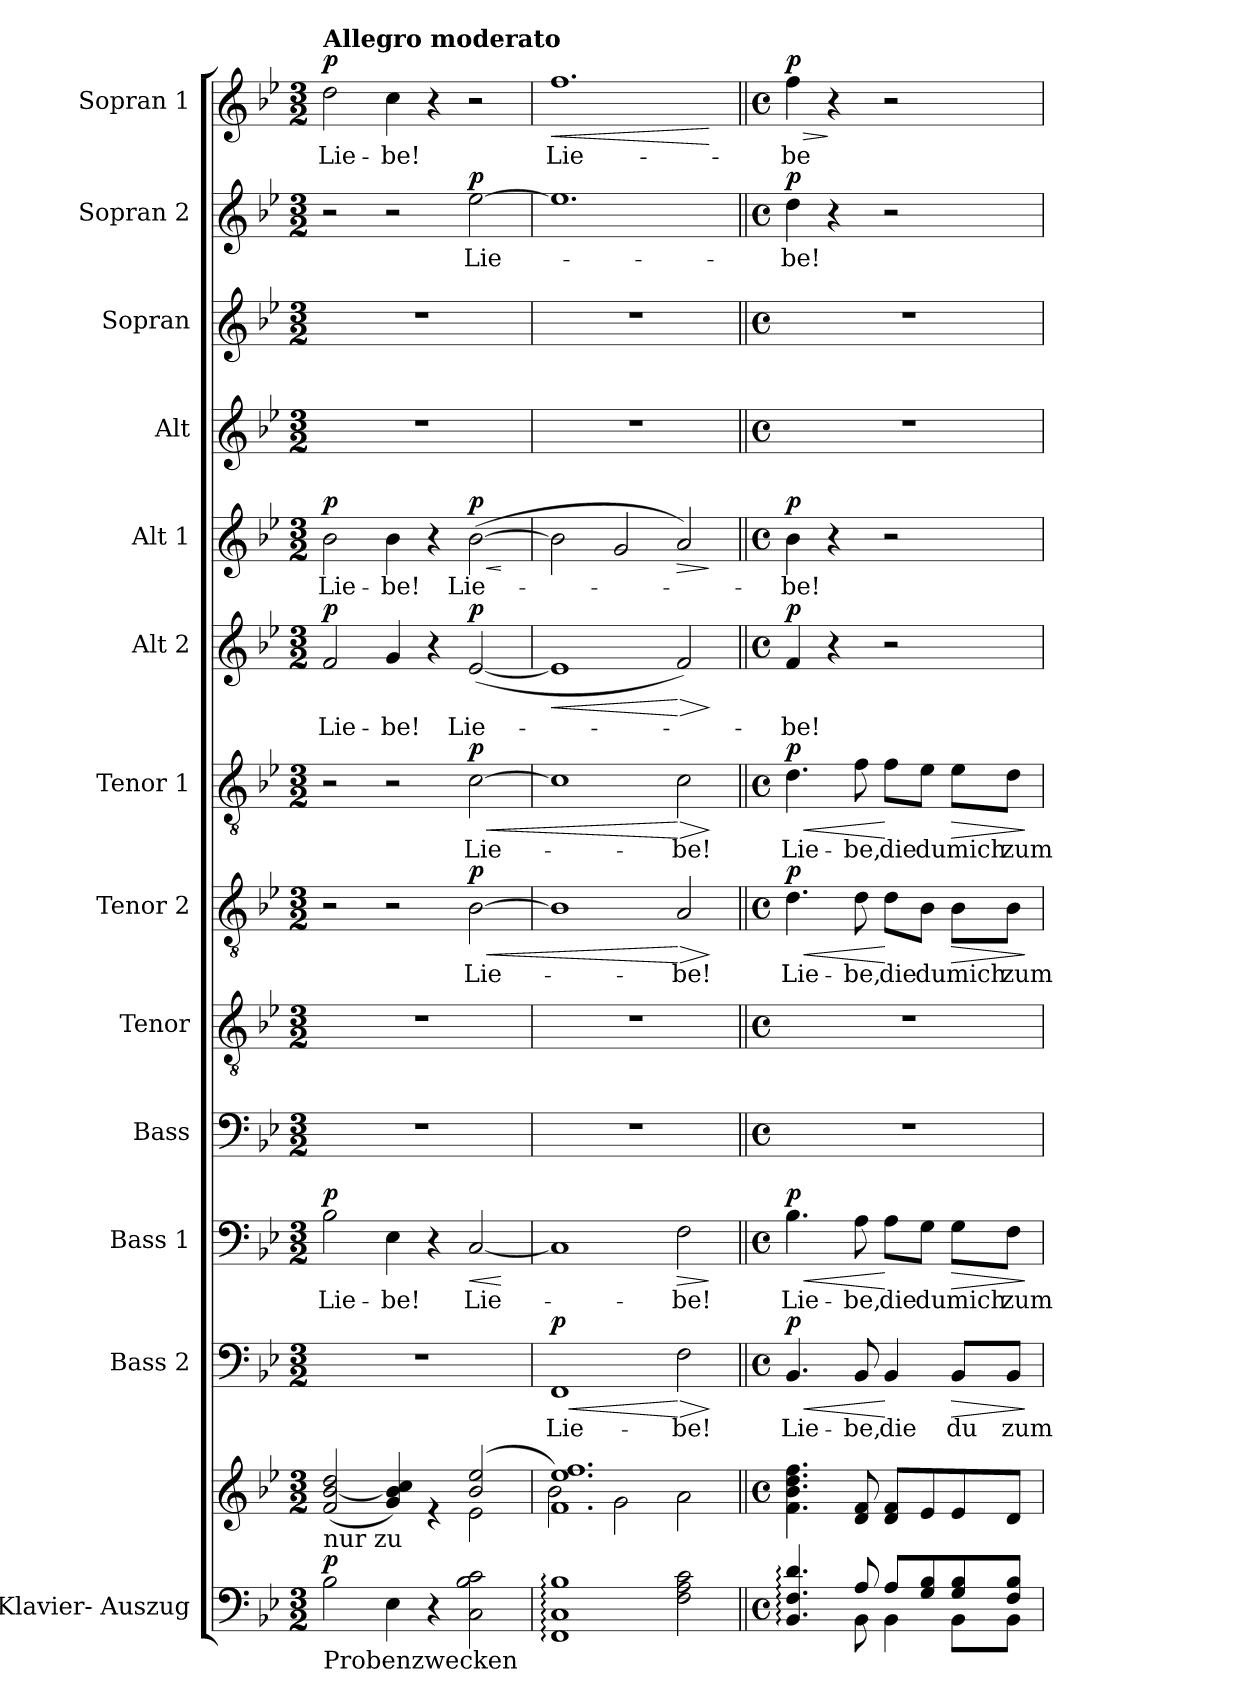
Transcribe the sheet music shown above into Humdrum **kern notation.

**kern	**kern	**dynam	**kern	**text	**dynam	**kern	**text	**dynam	**kern	**kern	**kern	**text	**dynam	**kern	**text	**dynam	**kern	**text	**dynam	**kern	**text	**dynam	**kern	**kern	**kern	**text	**dynam	**kern	**text	**dynam
*part13	*part13	*part13	*part12	*part12	*part12	*part11	*part11	*part11	*part10	*part9	*part8	*part8	*part8	*part7	*part7	*part7	*part6	*part6	*part6	*part5	*part5	*part5	*part4	*part3	*part2	*part2	*part2	*part1	*part1	*part1
*staff14	*staff13	*staff13/14	*staff12	*staff12	*staff12	*staff11	*staff11	*staff11	*staff10	*staff9	*staff8	*staff8	*staff8	*staff7	*staff7	*staff7	*staff6	*staff6	*staff6	*staff5	*staff5	*staff5	*staff4	*staff3	*staff2	*staff2	*staff2	*staff1	*staff1	*staff1
*I"Klavier- Auszug	*	*	*I"Bass 2	*	*	*I"Bass 1	*	*	*I"Bass	*I"Tenor	*I"Tenor 2	*	*	*I"Tenor 1	*	*	*I"Alt 2	*	*	*I"Alt 1	*	*	*I"Alt	*I"Sopran	*I"Sopran 2	*	*	*I"Sopran 1	*	*
*	*	*	*I'B2	*	*	*I'B1	*	*	*I'Bass	*I'Ten.	*I'T2	*	*	*I'T1	*	*	*I'A2	*	*	*I'A1	*	*	*I'Alt	*I'Sop.	*I'S2	*	*	*I'S1	*	*
*clefF4	*clefG2	*	*clefF4	*	*	*clefF4	*	*	*clefF4	*clefGv2	*clefGv2	*	*	*clefGv2	*	*	*clefG2	*	*	*clefG2	*	*	*clefG2	*clefG2	*clefG2	*	*	*clefG2	*	*
*k[b-e-]	*k[b-e-]	*	*k[b-e-]	*	*	*k[b-e-]	*	*	*k[b-e-]	*k[b-e-]	*k[b-e-]	*	*	*k[b-e-]	*	*	*k[b-e-]	*	*	*k[b-e-]	*	*	*k[b-e-]	*k[b-e-]	*k[b-e-]	*	*	*k[b-e-]	*	*
*M3/2	*M3/2	*	*M3/2	*	*	*M3/2	*	*	*M3/2	*M3/2	*M3/2	*	*	*M3/2	*	*	*M3/2	*	*	*M3/2	*	*	*M3/2	*M3/2	*M3/2	*	*	*M3/2	*	*
=1	=1	=1	=1	=1	=1	=1	=1	=1	=1	=1	=1	=1	=1	=1	=1	=1	=1	=1	=1	=1	=1	=1	=1	=1	=1	=1	=1	=1	=1	=1
*	*^	*	*	*	*	*	*	*	*	*	*	*	*	*	*	*	*	*	*	*	*	*	*	*	*	*	*	*	*	*
!	!	!	!	!	!	!	!	!	!	!	!	!	!	!	!	!	!	!	!	!	!	!	!	!	!	!	!	!	!LO:TX:a:B:t=Allegro moderato	!	!
!LO:TX:a:t=nur zu	!	!	!	!	!	!	!	!	!	!	!	!	!	!	!	!	!	!	!	!	!	!	!	!	!	!	!	!	!	!	!
!LO:TX:b:t=Probenzwecken	!	!	!	!	!	!	!	!	!	!	!	!	!	!	!	!	!	!	!	!	!	!	!	!	!	!	!	!	!	!	!
!	!	!	!LO:DY:a=2	!	!	!	!	!LO:LY:b	!LO:DY:a	!	!	!	!	!	!	!	!	!	!LO:LY:b	!LO:DY:a	!	!LO:LY:b	!LO:DY:a	!	!	!	!	!	!	!LO:LY:b	!LO:DY:a
2B-\	(2f/ [2b-/ 2dd/	1ryy	p	1.r	.	.	2B-\	Lie-	p	1.r	1.r	2r	.	.	2r	.	.	2f/	Lie-	p	2b-\	Lie-	p	1.r	1.r	2r	.	.	2dd\	Lie-	p
!	!	!	!	!	!	!	!	!LO:LY:b	!	!	!	!	!	!	!	!	!	!	!LO:LY:b	!	!	!LO:LY:b	!	!	!	!	!	!	!	!LO:LY:b	!
4E-\	4g/ 4b-/] 4cc/)	.	.	.	.	.	4E-\	-be!	.	.	.	2r	.	.	2r	.	.	4g/	-be!	.	4b-\	-be!	.	.	.	2r	.	.	4cc\	-be!	.
4r	4re	.	.	.	.	.	4r	.	.	.	.	.	.	.	.	.	.	4r	.	.	4r	.	.	.	.	.	.	.	4r	.	.
!	!	!	!	!	!	!	!	!LO:LY:b	!LO:HP:b	!	!	!	!LO:LY:b	!LO:HP:b	!	!LO:LY:b	!LO:HP:b	!	!LO:LY:b	!	!	!LO:LY:b	!LO:HP:b	!	!	!	!LO:LY:b	!	!	!	!
!	!	!	!	!	!	!	!	!	!	!	!	!	!	!LO:DY:n=1:a	!	!	!LO:DY:n=1:a	!	!	!LO:DY:a	!	!	!LO:DY:n=1:a	!	!	!	!	!LO:DY:a	!	!	!
2C\ 2B-\ 2c\	(2b-/ 2ee-/	2e-\	.	.	.	.	[2C/	Lie-	<	.	.	[2B-\	Lie-	< p	[2c\	Lie-	< p	([2e-/	Lie-	p	([2b-\	Lie-	< p	.	.	[2ee-\	Lie-	p	2r	.	.
*	*v	*v	*	*	*	*	*	*	*	*	*	*	*	*	*	*	*	*	*	*	*	*	*	*	*	*	*	*	*	*	*
.	.	.	.	.	.	.	.	[	.	.	.	.	.	.	.	.	.	.	.	.	.	[	.	.	.	.	.	.	.	.
=2	=2	=2	=2	=2	=2	=2	=2	=2	=2	=2	=2	=2	=2	=2	=2	=2	=2	=2	=2	=2	=2	=2	=2	=2	=2	=2	=2	=2	=2	=2
*	*^	*	*	*	*	*	*	*	*	*	*	*	*	*	*	*	*	*	*	*	*	*	*	*	*	*	*	*	*	*
!	!	!	!	!	!LO:LY:b	!LO:HP:b	!	!	!	!	!	!	!	!	!	!	!	!	!	!LO:HP:b	!	!	!	!	!	!	!	!	!	!LO:LY:b	!LO:HP:b
!	!	!	!	!	!	!LO:DY:n=1:a	!	!	!	!	!	!	!	!	!	!	!	!	!	!	!	!	!	!	!	!	!	!	!	!	!
1FF: 1C: 1B-:	1.f 1.ee- 1.ff	2b-\)	.	1FF	Lie-	< p	1C]	.	.	1.r	1.r	1B-]	.	.	1c]	.	.	1e-]	.	<	2b-\]	.	.	1.r	1.r	1.ee-]	.	.	1.ff	Lie-	<
.	.	2g\	.	.	.	.	.	.	.	.	.	.	.	.	.	.	.	.	.	.	2g/	.	.	.	.	.	.	.	.	.	.
!	!	!	!	!	!LO:LY:b	!LO:HP:n=1:b	!	!LO:LY:b	!LO:HP:b	!	!	!	!LO:LY:b	!LO:HP:n=1:b	!	!LO:LY:b	!LO:HP:n=1:b	!	!	!LO:HP:n=1:b	!	!	!LO:HP:b	!	!	!	!	!	!	!	!
2F\ 2A\ 2c\	.	2a\	.	2F\	-be!	[ >	2F\	-be!	>	.	.	2A/	-be!	[ >	2c\	-be!	[ >	2f/)	.	[ >	2a/)	.	>	.	.	.	.	.	.	.	.
*	*v	*v	*	*	*	*	*	*	*	*	*	*	*	*	*	*	*	*	*	*	*	*	*	*	*	*	*	*	*	*	*
.	.	.	.	.	]	.	.	]	.	.	.	.	]	.	.	]	.	.	]	.	.	]	.	.	.	.	.	.	.	[
=3||	=3||	=3||	=3||	=3||	=3||	=3||	=3||	=3||	=3||	=3||	=3||	=3||	=3||	=3||	=3||	=3||	=3||	=3||	=3||	=3||	=3||	=3||	=3||	=3||	=3||	=3||	=3||	=3||	=3||	=3||
*M4/4	*M4/4	*	*M4/4	*	*	*M4/4	*	*	*M4/4	*M4/4	*M4/4	*	*	*M4/4	*	*	*M4/4	*	*	*M4/4	*	*	*M4/4	*M4/4	*M4/4	*	*	*M4/4	*	*
*met(c)	*met(c)	*	*met(c)	*	*	*met(c)	*	*	*met(c)	*met(c)	*met(c)	*	*	*met(c)	*	*	*met(c)	*	*	*met(c)	*	*	*met(c)	*met(c)	*met(c)	*	*	*met(c)	*	*
*^	*	*	*	*	*	*	*	*	*	*	*	*	*	*	*	*	*	*	*	*	*	*	*	*	*	*	*	*	*	*
!	!	!	!	!	!LO:LY:b	!LO:HP:b	!	!LO:LY:b	!LO:HP:b	!	!	!	!LO:LY:b	!LO:HP:b	!	!LO:LY:b	!LO:HP:b	!	!LO:LY:b	!	!	!LO:LY:b	!	!	!	!	!LO:LY:b	!	!	!LO:LY:b	!LO:HP:b
!	!	!	!	!	!	!LO:DY:n=1:a	!	!	!LO:DY:n=1:a	!	!	!	!	!LO:DY:n=1:a	!	!	!LO:DY:n=1:a	!	!	!LO:DY:a	!	!	!LO:DY:a	!	!	!	!	!LO:DY:a	!	!	!LO:DY:n=1:a
4.BB-/: 4.F/: 4.d/:	4.ryy	4.f\ 4.b-\ 4.dd\ 4.ff\	.	4.BB-/	Lie-	< p	4.B-\	Lie-	< p	1r	1r	4.d\	Lie-	< p	4.d\	Lie-	< p	4f/	-be!	p	4b-\	-be!	p	1r	1r	4dd\	-be!	p	4ff\	-be	> p
.	.	.	.	.	.	.	.	.	.	.	.	.	.	.	.	.	.	4r	.	.	4r	.	.	.	.	4r	.	.	4r	.	]
!	!	!	!	!	!LO:LY:b	!	!	!LO:LY:b	!	!	!	!	!LO:LY:b	!	!	!LO:LY:b	!	!	!	!	!	!	!	!	!	!	!	!	!	!	!
8A/	8BB-\	8d/ 8f/	.	8BB-/	-be,	.	8A\	-be,	.	.	.	8d\	-be,	.	8f\	-be,	.	.	.	.	.	.	.	.	.	.	.	.	.	.	.
!	!	!	!	!	!LO:LY:b	!	!	!LO:LY:b	!	!	!	!	!LO:LY:b	!	!	!LO:LY:b	!	!	!	!	!	!	!	!	!	!	!	!	!	!	!
8A/L	4BB-\	8d/ 8f/L	.	4BB-/	die	[	8A\L	die	[	.	.	8d\L	die	[	8f\L	die	[	2r	.	.	2r	.	.	.	.	2r	.	.	2r	.	.
!	!	!	!	!	!	!	!	!LO:LY:b	!	!	!	!	!LO:LY:b	!	!	!LO:LY:b	!	!	!	!	!	!	!	!	!	!	!	!	!	!	!
8G/ 8B-/	.	8e-/	.	.	.	.	8G\J	du	.	.	.	8B-\J	du	.	8e-\J	du	.	.	.	.	.	.	.	.	.	.	.	.	.	.	.
!	!	!	!	!	!LO:LY:b	!LO:HP:b	!	!LO:LY:b	!LO:HP:b	!	!	!	!LO:LY:b	!LO:HP:b	!	!LO:LY:b	!LO:HP:b	!	!	!	!	!	!	!	!	!	!	!	!	!	!
8G/ 8B-/	8BB-\L	8e-/	.	8BB-/L	du	>	8G\L	mich	>	.	.	8B-\L	mich	>	8e-\L	mich	>	.	.	.	.	.	.	.	.	.	.	.	.	.	.
!	!	!	!	!	!LO:LY:b	!	!	!LO:LY:b	!	!	!	!	!LO:LY:b	!	!	!LO:LY:b	!	!	!	!	!	!	!	!	!	!	!	!	!	!	!
8F/ 8B-/J	8BB-\J	8d/J	.	8BB-/J	zum	.	8F\J	zum	.	.	.	8B-\J	zum	.	8d\J	zum	.	.	.	.	.	.	.	.	.	.	.	.	.	.	.
*v	*v	*	*	*	*	*	*	*	*	*	*	*	*	*	*	*	*	*	*	*	*	*	*	*	*	*	*	*	*	*	*
.	.	.	.	.	]	.	.	]	.	.	.	.	]	.	.	]	.	.	.	.	.	.	.	.	.	.	.	.	.	.
=	=	=	=	=	=	=	=	=	=	=	=	=	=	=	=	=	=	=	=	=	=	=	=	=	=	=	=	=	=	=
*-	*-	*-	*-	*-	*-	*-	*-	*-	*-	*-	*-	*-	*-	*-	*-	*-	*-	*-	*-	*-	*-	*-	*-	*-	*-	*-	*-	*-	*-	*-
